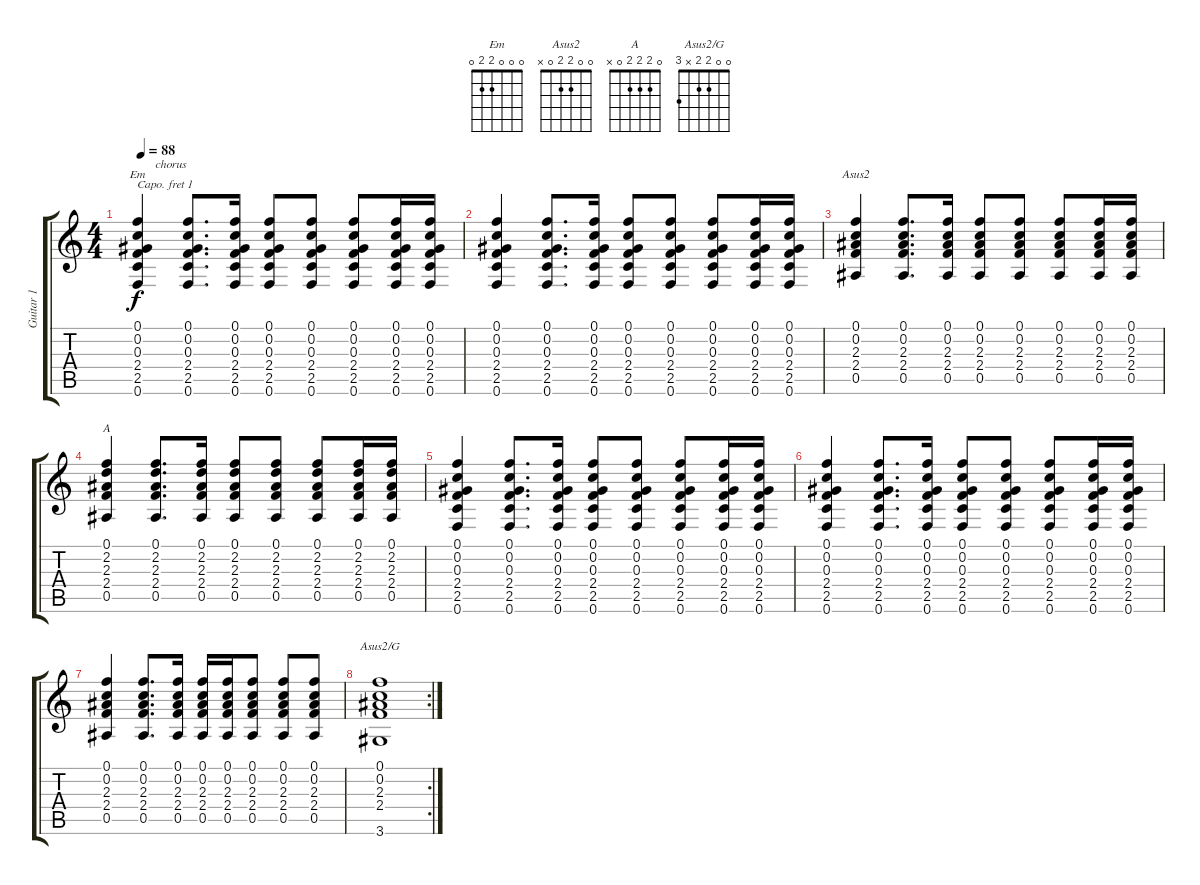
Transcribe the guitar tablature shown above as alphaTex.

\track ("Guitar 1" "Guitar 1") {instrument electricguitarjazz}
\staff {score tabs}
\capo 1
\tuning (E4 B3 G3 D3 A2 E2) {hide}
\chord ("Em" 0 0 0 2 2 0)
\chord ("Asus2" 0 0 2 2 0 x)
\chord ("A" 0 2 2 2 0 x)
\chord ("Asus2/G" 0 0 2 2 x 3)
\ts (4 4)
\tempo 88
\clef g2
\ks c
(0.1 0.2 0.3 2.4 2.5 0.6).4{ch "Em" txt "      chorus" dy f} (0.1 0.2 0.3 2.4 2.5 0.6).8{d} (0.1 0.2 0.3 2.4 2.5 0.6).16 (0.1 0.2 0.3 2.4 2.5 0.6).8 (0.1 0.2 0.3 2.4 2.5 0.6).8 (0.1 0.2 0.3 2.4 2.5 0.6).8 (0.1 0.2 0.3 2.4 2.5 0.6).16 (0.1 0.2 0.3 2.4 2.5 0.6).16 |
(0.1 0.2 0.3 2.4 2.5 0.6).4 (0.1 0.2 0.3 2.4 2.5 0.6).8{d} (0.1 0.2 0.3 2.4 2.5 0.6).16 (0.1 0.2 0.3 2.4 2.5 0.6).8 (0.1 0.2 0.3 2.4 2.5 0.6).8 (0.1 0.2 0.3 2.4 2.5 0.6).8 (0.1 0.2 0.3 2.4 2.5 0.6).16 (0.1 0.2 0.3 2.4 2.5 0.6).16 |
(0.1 0.2 2.3 2.4 0.5).4{ch "Asus2"} (0.1 0.2 2.3 2.4 0.5).8{d} (0.1 0.2 2.3 2.4 0.5).16 (0.1 0.2 2.3 2.4 0.5).8 (0.1 0.2 2.3 2.4 0.5).8 (0.1 0.2 2.3 2.4 0.5).8 (0.1 0.2 2.3 2.4 0.5).16 (0.1 0.2 2.3 2.4 0.5).16 |
(0.1 2.2 2.3 2.4 0.5).4{ch "A"} (0.1 2.2 2.3 2.4 0.5).8{d} (0.1 2.2 2.3 2.4 0.5).16 (0.1 2.2 2.3 2.4 0.5).8 (0.1 2.2 2.3 2.4 0.5).8 (0.1 2.2 2.3 2.4 0.5).8 (0.1 2.2 2.3 2.4 0.5).16 (0.1 2.2 2.3 2.4 0.5).16 |
(0.1 0.2 0.3 2.4 2.5 0.6).4 (0.1 0.2 0.3 2.4 2.5 0.6).8{d} (0.1 0.2 0.3 2.4 2.5 0.6).16 (0.1 0.2 0.3 2.4 2.5 0.6).8 (0.1 0.2 0.3 2.4 2.5 0.6).8 (0.1 0.2 0.3 2.4 2.5 0.6).8 (0.1 0.2 0.3 2.4 2.5 0.6).16 (0.1 0.2 0.3 2.4 2.5 0.6).16 |
(0.1 0.2 0.3 2.4 2.5 0.6).4 (0.1 0.2 0.3 2.4 2.5 0.6).8{d} (0.1 0.2 0.3 2.4 2.5 0.6).16 (0.1 0.2 0.3 2.4 2.5 0.6).8 (0.1 0.2 0.3 2.4 2.5 0.6).8 (0.1 0.2 0.3 2.4 2.5 0.6).8 (0.1 0.2 0.3 2.4 2.5 0.6).16 (0.1 0.2 0.3 2.4 2.5 0.6).16 |
(0.1 0.2 2.3 2.4 0.5).4 (0.1 0.2 2.3 2.4 0.5).8{d} (0.1 0.2 2.3 2.4 0.5).16 (0.1 0.2 2.3 2.4 0.5).16 (0.1 0.2 2.3 2.4 0.5).16 (0.1 0.2 2.3 2.4 0.5).8 (0.1 0.2 2.3 2.4 0.5).8 (0.1 0.2 2.3 2.4 0.5).8 |
\rc 2
(0.1 0.2 2.3 2.4 3.6).1{ch "Asus2/G"}
